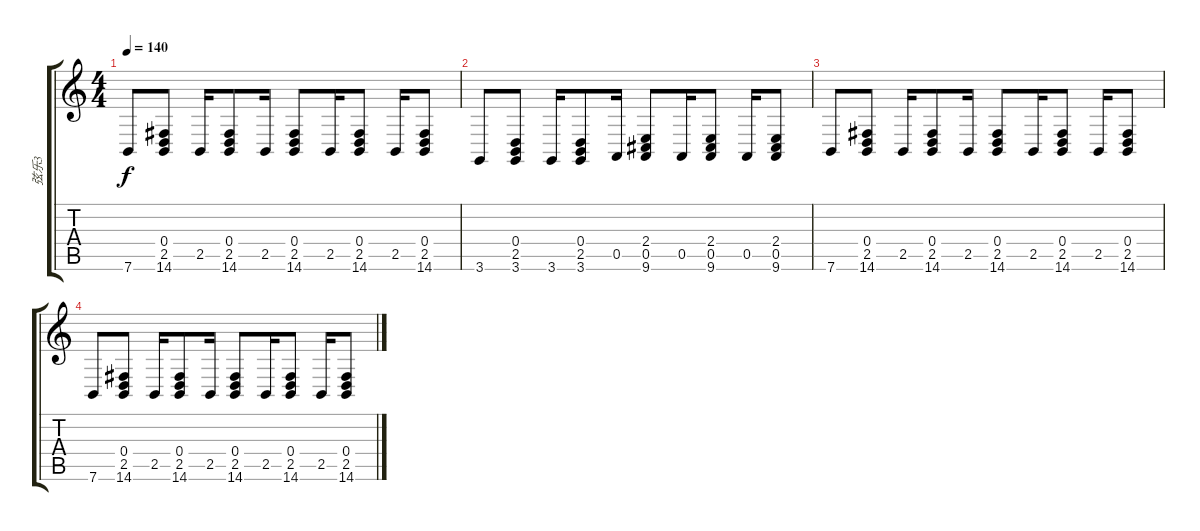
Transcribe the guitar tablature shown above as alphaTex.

\track ("弦乐3" "弦乐3") {instrument honkytonkpiano}
\staff {score tabs}
\tuning (E4 B3 G3 D3 A2 E2) {hide}
\ts (4 4)
\tempo 140
\clef g2
\ks c
7.6.8{dy f} (0.4 2.5 14.6).8 2.5.16 (0.4 2.5 14.6).8 2.5.16 (0.4 2.5 14.6).8 2.5.16 (0.4 2.5 14.6).8 2.5.16 (0.4 2.5 14.6).8 |
3.6.8 (0.4 2.5 3.6).8 3.6.16 (0.4 2.5 3.6).8 0.5.16 (2.4 0.5 9.6).8 0.5.16 (2.4 0.5 9.6).8 0.5.16 (2.4 0.5 9.6).8 |
7.6.8 (0.4 2.5 14.6).8 2.5.16 (0.4 2.5 14.6).8 2.5.16 (0.4 2.5 14.6).8 2.5.16 (0.4 2.5 14.6).8 2.5.16 (0.4 2.5 14.6).8 |
7.6.8 (0.4 2.5 14.6).8 2.5.16 (0.4 2.5 14.6).8 2.5.16 (0.4 2.5 14.6).8 2.5.16 (0.4 2.5 14.6).8 2.5.16 (0.4 2.5 14.6).8
